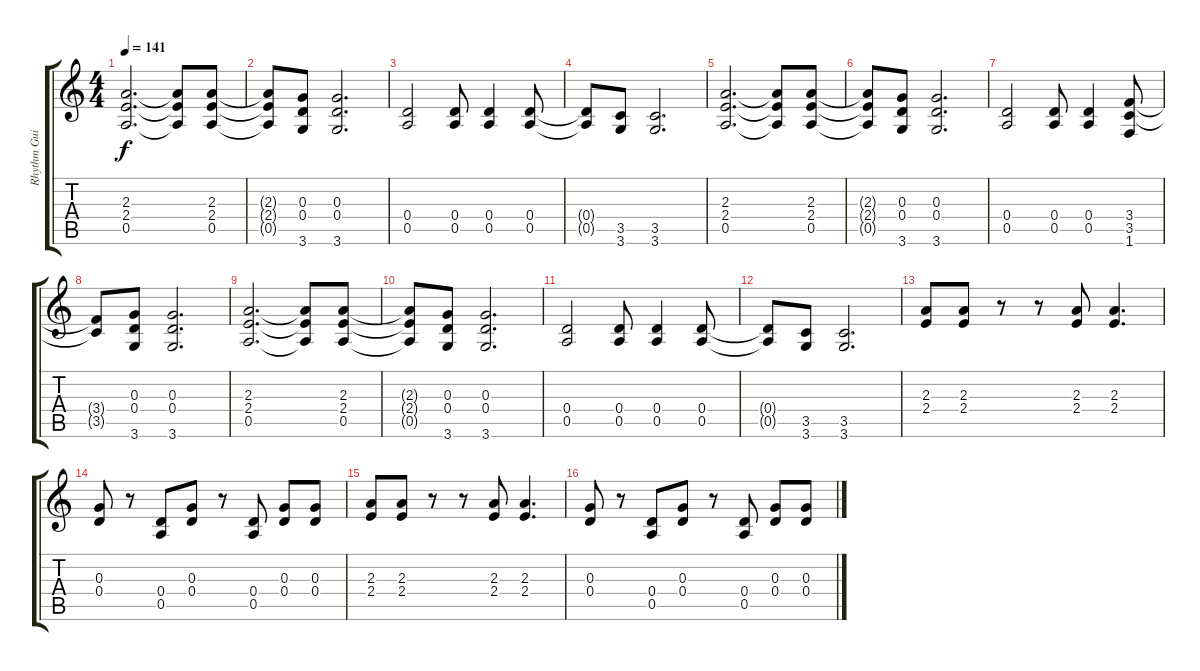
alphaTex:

\track ("Rhythm Guitar" "Rhythm Gui") {instrument distortionguitar}
\staff {score tabs}
\tuning (E4 B3 G3 D3 A2 E2) {hide}
\ts (4 4)
\tempo 141
\clef g2
\ks c
(2.3 2.4 0.5).2{d dy f} (2.3{t} 2.4{t} 0.5{t}).8 (2.3 2.4 0.5).8 |
(2.3{t} 2.4{t} 0.5{t}).8 (0.3 0.4 3.6).8 (0.3 0.4 3.6).2{d} |
(0.4 0.5).2 (0.4 0.5).8 (0.4 0.5).4 (0.4 0.5).8 |
(0.4{t} 0.5{t}).8 (3.5 3.6).8 (3.5 3.6).2{d} |
(2.3 2.4 0.5).2{d} (2.3{t} 2.4{t} 0.5{t}).8 (2.3 2.4 0.5).8 |
(2.3{t} 2.4{t} 0.5{t}).8 (0.3 0.4 3.6).8 (0.3 0.4 3.6).2{d} |
(0.4 0.5).2 (0.4 0.5).8 (0.4 0.5).4 (3.4 3.5 1.6).8 |
(3.4{t} 3.5{t}).8 (0.3 0.4 3.6).8 (0.3 0.4 3.6).2{d} |
(2.3 2.4 0.5).2{d} (2.3{t} 2.4{t} 0.5{t}).8 (2.3 2.4 0.5).8 |
(2.3{t} 2.4{t} 0.5{t}).8 (0.3 0.4 3.6).8 (0.3 0.4 3.6).2{d} |
(0.4 0.5).2 (0.4 0.5).8 (0.4 0.5).4 (0.4 0.5).8 |
(0.4{t} 0.5{t}).8 (3.5 3.6).8 (3.5 3.6).2{d} |
(2.3 2.4).8 (2.3 2.4).8 r.8 r.8 (2.3 2.4).8 (2.3 2.4).4{d} |
(0.3 0.4).8 r.8 (0.4 0.5).8 (0.3 0.4).8 r.8 (0.4 0.5).8 (0.3 0.4).8 (0.3 0.4).8 |
(2.3 2.4).8 (2.3 2.4).8 r.8 r.8 (2.3 2.4).8 (2.3 2.4).4{d} |
(0.3 0.4).8 r.8 (0.4 0.5).8 (0.3 0.4).8 r.8 (0.4 0.5).8 (0.3 0.4).8 (0.3 0.4).8
